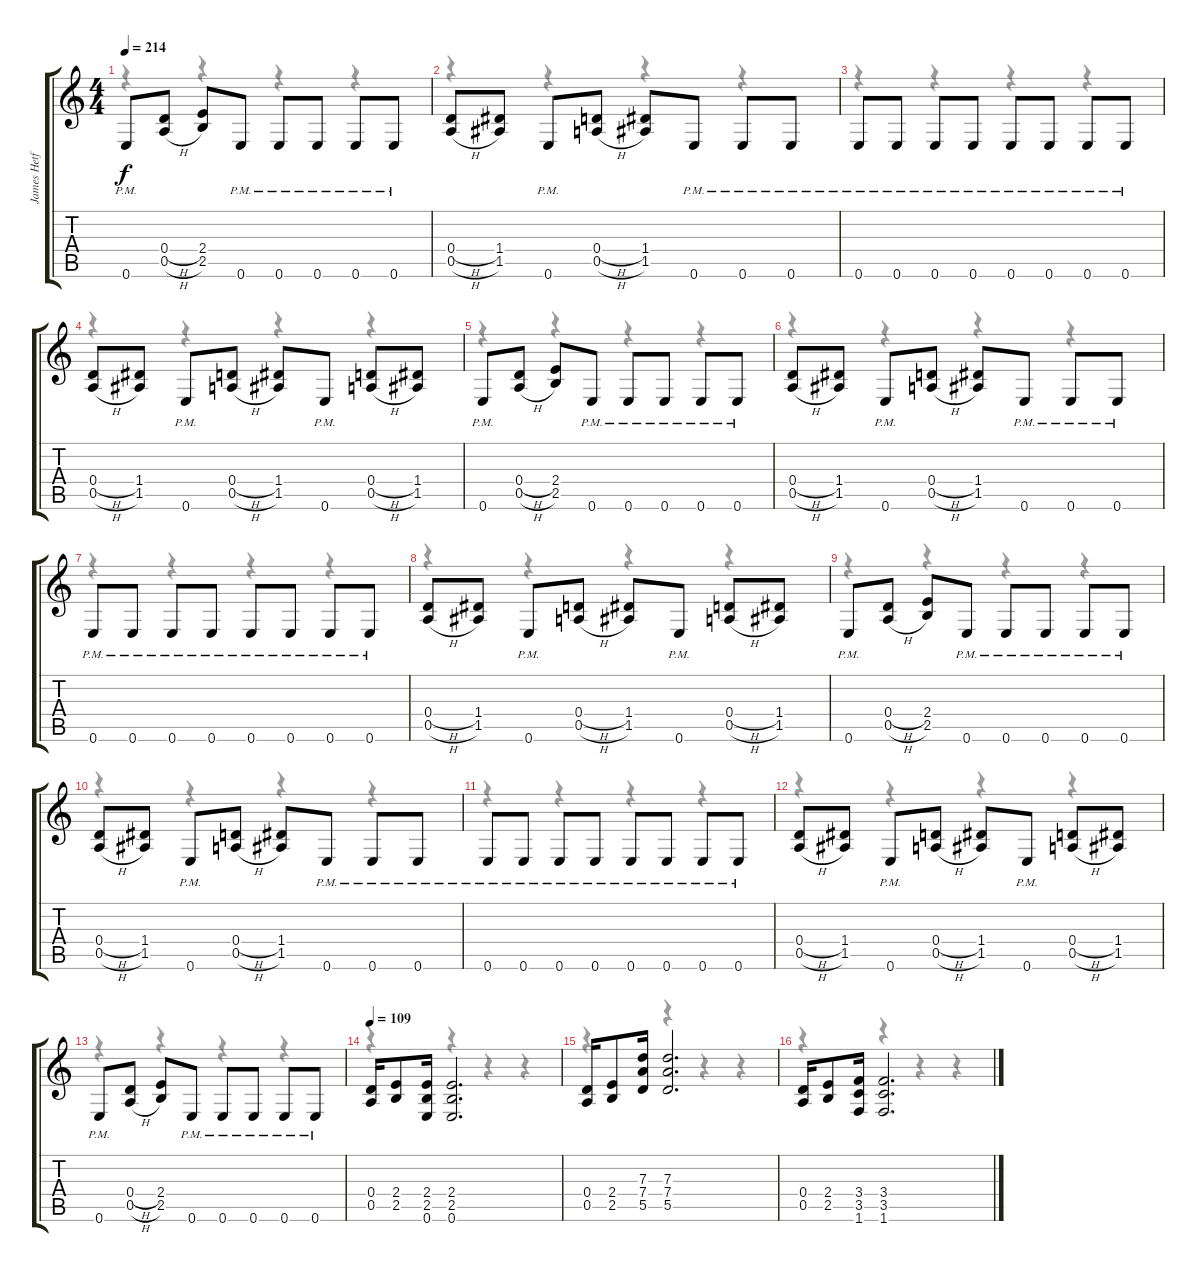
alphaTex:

\track ("James Hetfield" "James Hetf") {instrument distortionguitar}
\staff {score tabs}
\tuning (E4 B3 G3 D3 A2 E2) {hide}
\voice
\ts (4 4)
\tempo 214
\clef g2
\ks c
0.6{pm}.8{dy f} (0.4{h} 0.5{h}).8 (2.4 2.5).8 0.6{pm}.8 0.6{pm}.8 0.6{pm}.8 0.6{pm}.8 0.6{pm}.8 |
(0.4{h} 0.5{h}).8 (1.4 1.5).8 0.6{pm}.8 (0.4{h} 0.5{h}).8 (1.4 1.5).8 0.6{pm}.8 0.6{pm}.8 0.6{pm}.8 |
0.6{pm}.8 0.6{pm}.8 0.6{pm}.8 0.6{pm}.8 0.6{pm}.8 0.6{pm}.8 0.6{pm}.8 0.6{pm}.8 |
(0.4{h} 0.5{h}).8 (1.4 1.5).8 0.6{pm}.8 (0.4{h} 0.5{h}).8 (1.4 1.5).8 0.6{pm}.8 (0.4{h} 0.5{h}).8 (1.4 1.5).8 |
0.6{pm}.8 (0.4{h} 0.5{h}).8 (2.4 2.5).8 0.6{pm}.8 0.6{pm}.8 0.6{pm}.8 0.6{pm}.8 0.6{pm}.8 |
(0.4{h} 0.5{h}).8 (1.4 1.5).8 0.6{pm}.8 (0.4{h} 0.5{h}).8 (1.4 1.5).8 0.6{pm}.8 0.6{pm}.8 0.6{pm}.8 |
0.6{pm}.8 0.6{pm}.8 0.6{pm}.8 0.6{pm}.8 0.6{pm}.8 0.6{pm}.8 0.6{pm}.8 0.6{pm}.8 |
(0.4{h} 0.5{h}).8 (1.4 1.5).8 0.6{pm}.8 (0.4{h} 0.5{h}).8 (1.4 1.5).8 0.6{pm}.8 (0.4{h} 0.5{h}).8 (1.4 1.5).8 |
0.6{pm}.8 (0.4{h} 0.5{h}).8 (2.4 2.5).8 0.6{pm}.8 0.6{pm}.8 0.6{pm}.8 0.6{pm}.8 0.6{pm}.8 |
(0.4{h} 0.5{h}).8 (1.4 1.5).8 0.6{pm}.8 (0.4{h} 0.5{h}).8 (1.4 1.5).8 0.6{pm}.8 0.6{pm}.8 0.6{pm}.8 |
0.6{pm}.8 0.6{pm}.8 0.6{pm}.8 0.6{pm}.8 0.6{pm}.8 0.6{pm}.8 0.6{pm}.8 0.6{pm}.8 |
(0.4{h} 0.5{h}).8 (1.4 1.5).8 0.6{pm}.8 (0.4{h} 0.5{h}).8 (1.4 1.5).8 0.6{pm}.8 (0.4{h} 0.5{h}).8 (1.4 1.5).8 |
0.6{pm}.8 (0.4{h} 0.5{h}).8 (2.4 2.5).8 0.6{pm}.8 0.6{pm}.8 0.6{pm}.8 0.6{pm}.8 0.6{pm}.8 |
\tempo 109
(0.4 0.5).16 (2.4 2.5).8 (2.4 2.5 0.6).16 (2.4 2.5 0.6).2{d} |
(0.4 0.5).16 (2.4 2.5).8 (7.3 7.4 5.5).16 (7.3 7.4 5.5).2{d} |
(0.4 0.5).16 (2.4 2.5).8 (3.4 3.5 1.6).16 (3.4 3.5 1.6).2{d}
\voice
\clef g2
\ottava regular
\simile none
\ks c
r.4{dy f} r.4 r.4 r.4 |
r.4 r.4 r.4 r.4 |
r.4 r.4 r.4 r.4 |
r.4 r.4 r.4 r.4 |
r.4 r.4 r.4 r.4 |
r.4 r.4 r.4 r.4 |
r.4 r.4 r.4 r.4 |
r.4 r.4 r.4 r.4 |
r.4 r.4 r.4 r.4 |
r.4 r.4 r.4 r.4 |
r.4 r.4 r.4 r.4 |
r.4 r.4 r.4 r.4 |
r.4 r.4 r.4 r.4 |
r.4 r.4 r.4 r.4 |
r.4 r.4 r.4 r.4 |
r.4 r.4 r.4 r.4
